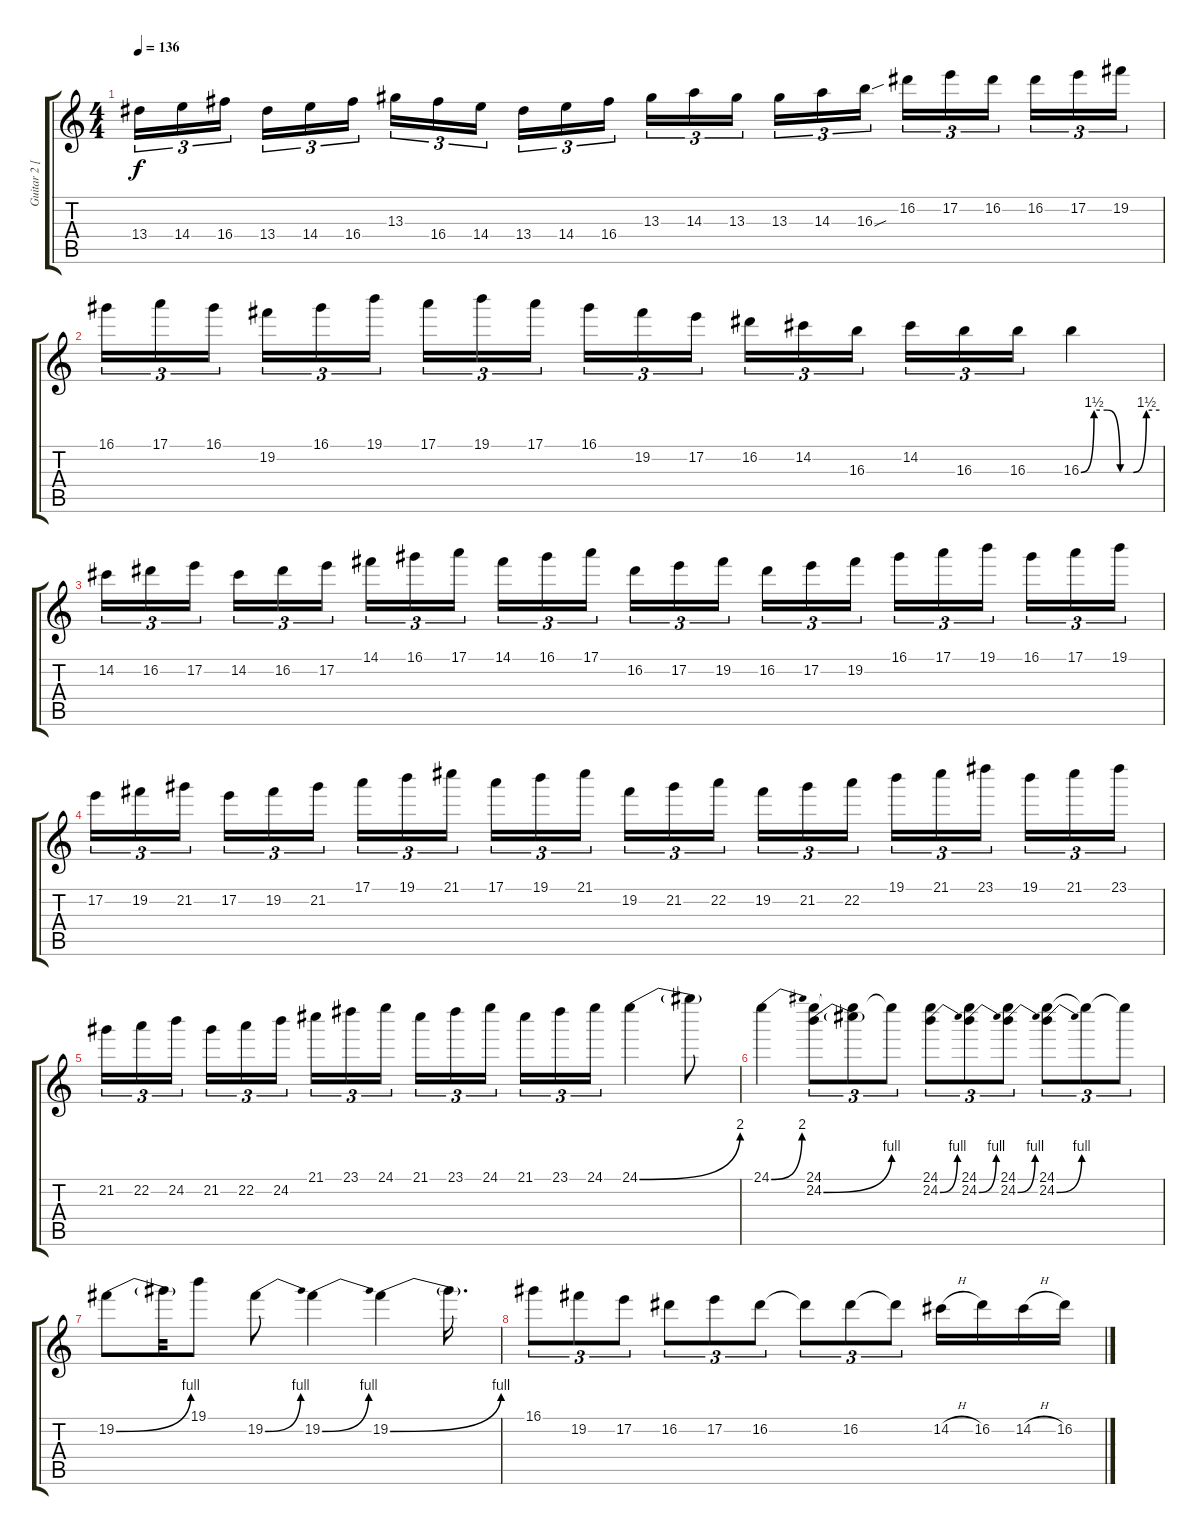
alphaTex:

\track ("Guitar 2 [Lead]" "Guitar 2 [") {instrument distortionguitar}
\staff {score tabs}
\tuning (E4 B3 G3 D3 A2 E2) {hide}
\ts (4 4)
\tempo 136
\clef g2
\ks c
13.4.16{tu (3 2) dy f} 14.4.16{tu (3 2)} 16.4.16{tu (3 2) beam splitsecondary} 13.4.16{tu (3 2)} 14.4.16{tu (3 2)} 16.4.16{tu (3 2)} 13.3.16{tu (3 2)} 16.4.16{tu (3 2)} 14.4.16{tu (3 2) beam splitsecondary} 13.4.16{tu (3 2)} 14.4.16{tu (3 2)} 16.4.16{tu (3 2)} 13.3.16{tu (3 2)} 14.3.16{tu (3 2)} 13.3.16{tu (3 2) beam splitsecondary} 13.3.16{tu (3 2)} 14.3.16{tu (3 2)} 16.3{sou}.16{tu (3 2)} 16.2.16{tu (3 2)} 17.2.16{tu (3 2)} 16.2.16{tu (3 2) beam splitsecondary} 16.2.16{tu (3 2)} 17.2.16{tu (3 2)} 19.2.16{tu (3 2)} |
16.1.16{tu (3 2)} 17.1.16{tu (3 2)} 16.1.16{tu (3 2) beam splitsecondary} 19.2.16{tu (3 2)} 16.1.16{tu (3 2)} 19.1.16{tu (3 2)} 17.1.16{tu (3 2)} 19.1.16{tu (3 2)} 17.1.16{tu (3 2) beam splitsecondary} 16.1.16{tu (3 2)} 19.2.16{tu (3 2)} 17.2.16{tu (3 2)} 16.2.16{tu (3 2)} 14.2.16{tu (3 2)} 16.3.16{tu (3 2) beam splitsecondary} 14.2.16{tu (3 2)} 16.3.16{tu (3 2)} 16.3.16{tu (3 2)} 16.3{be (custom 0 0 10 6 20 6 30 0 40 0 50 6 60 6)}.4 |
14.2.16{tu (3 2)} 16.2.16{tu (3 2)} 17.2.16{tu (3 2) beam splitsecondary} 14.2.16{tu (3 2)} 16.2.16{tu (3 2)} 17.2.16{tu (3 2)} 14.1.16{tu (3 2)} 16.1.16{tu (3 2)} 17.1.16{tu (3 2) beam splitsecondary} 14.1.16{tu (3 2)} 16.1.16{tu (3 2)} 17.1.16{tu (3 2)} 16.2.16{tu (3 2)} 17.2.16{tu (3 2)} 19.2.16{tu (3 2) beam splitsecondary} 16.2.16{tu (3 2)} 17.2.16{tu (3 2)} 19.2.16{tu (3 2)} 16.1.16{tu (3 2)} 17.1.16{tu (3 2)} 19.1.16{tu (3 2) beam splitsecondary} 16.1.16{tu (3 2)} 17.1.16{tu (3 2)} 19.1.16{tu (3 2)} |
17.2.16{tu (3 2)} 19.2.16{tu (3 2)} 21.2.16{tu (3 2) beam splitsecondary} 17.2.16{tu (3 2)} 19.2.16{tu (3 2)} 21.2.16{tu (3 2)} 17.1.16{tu (3 2)} 19.1.16{tu (3 2)} 21.1.16{tu (3 2) beam splitsecondary} 17.1.16{tu (3 2)} 19.1.16{tu (3 2)} 21.1.16{tu (3 2)} 19.2.16{tu (3 2)} 21.2.16{tu (3 2)} 22.2.16{tu (3 2) beam splitsecondary} 19.2.16{tu (3 2)} 21.2.16{tu (3 2)} 22.2.16{tu (3 2)} 19.1.16{tu (3 2)} 21.1.16{tu (3 2)} 23.1.16{tu (3 2) beam splitsecondary} 19.1.16{tu (3 2)} 21.1.16{tu (3 2)} 23.1.16{tu (3 2)} |
21.2.16{tu (3 2)} 22.2.16{tu (3 2)} 24.2.16{tu (3 2) beam splitsecondary} 21.2.16{tu (3 2)} 22.2.16{tu (3 2)} 24.2.16{tu (3 2)} 21.1.16{tu (3 2)} 23.1.16{tu (3 2)} 24.1.16{tu (3 2) beam splitsecondary} 21.1.16{tu (3 2)} 23.1.16{tu (3 2)} 24.1.16{tu (3 2)} 21.1.16{tu (3 2)} 23.1.16{tu (3 2)} 24.1.16{tu (3 2)} 24.1{be (bend 0 0 60 8)}.4 24.1{t}.8 |
24.1{be (bend 0 0 60 8)}.4 (24.1 24.2{be (bend 0 0 60 4)}).8{tu (3 2)} (24.1{t} 24.2{t}).8{tu (3 2)} 24.1{t}.8{tu (3 2)} (24.1 24.2{be (bend 0 0 60 4)}).8{tu (3 2)} (24.1 24.2{be (bend 0 0 60 4)}).8{tu (3 2)} (24.1 24.2{be (bend 0 0 60 4)}).8{tu (3 2)} (24.1 24.2{be (bend 0 0 60 4)}).8{tu (3 2)} 24.1{t}.8{tu (3 2)} 24.1{t}.8{tu (3 2)} |
19.2{be (bend 0 0 60 4)}.8 19.2{t}.32 19.1.8 19.2{be (bend 0 0 60 4)}.8 19.2{be (bend 0 0 60 4)}.4 19.2{be (bend 0 0 60 4)}.4 19.2{t}.16{d} |
16.1.8{tu (3 2)} 19.2.8{tu (3 2)} 17.2.8{tu (3 2)} 16.2.8{tu (3 2)} 17.2.8{tu (3 2)} 16.2.8{tu (3 2)} 16.2{t}.8{tu (3 2)} 16.2.8{tu (3 2)} 16.2{t}.8{tu (3 2)} 14.2{h}.16 16.2.16 14.2{h}.16 16.2.16
